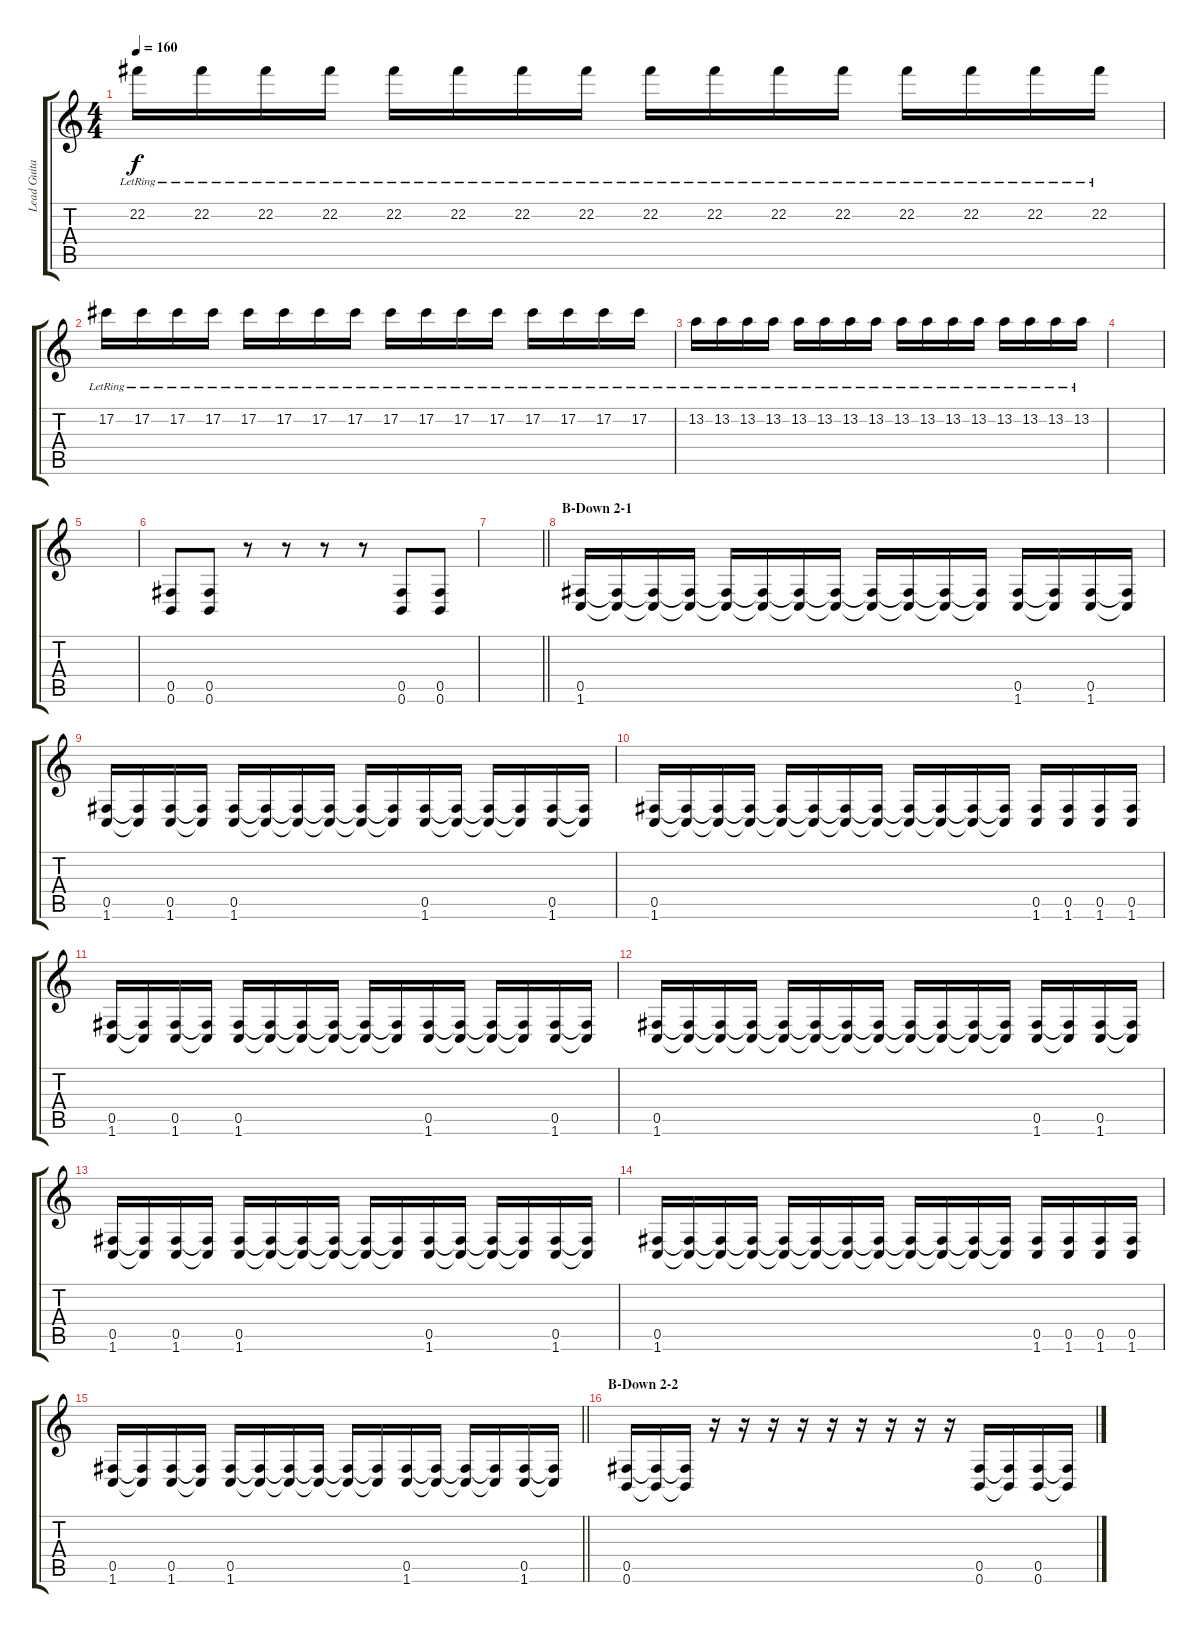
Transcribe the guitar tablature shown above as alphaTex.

\track ("Lead Guitar" "Lead Guita") {instrument overdrivenguitar}
\staff {score tabs}
\tuning (Db4 Ab3 E3 B2 Gb2 B1) {hide}
\ts (4 4)
\tempo 160
\clef g2
\ks c
22.2{lr}.16{dy f} 22.2{lr}.16 22.2{lr}.16 22.2{lr}.16 22.2{lr}.16 22.2{lr}.16 22.2{lr}.16 22.2{lr}.16 22.2{lr}.16 22.2{lr}.16 22.2{lr}.16 22.2{lr}.16 22.2{lr}.16 22.2{lr}.16 22.2{lr}.16 22.2{lr}.16 |
17.2{lr}.16 17.2{lr}.16 17.2{lr}.16 17.2{lr}.16 17.2{lr}.16 17.2{lr}.16 17.2{lr}.16 17.2{lr}.16 17.2{lr}.16 17.2{lr}.16 17.2{lr}.16 17.2{lr}.16 17.2{lr}.16 17.2{lr}.16 17.2{lr}.16 17.2{lr}.16 |
13.2{lr}.16 13.2{lr}.16 13.2{lr}.16 13.2{lr}.16 13.2{lr}.16 13.2{lr}.16 13.2{lr}.16 13.2{lr}.16 13.2{lr}.16 13.2{lr}.16 13.2{lr}.16 13.2{lr}.16 13.2{lr}.16 13.2{lr}.16 13.2{lr}.16 13.2{lr}.16 |
|
|
(0.5 0.6).8{volume 13} (0.5 0.6).8 r.8 r.8 r.8 r.8 (0.5 0.6).8 (0.5 0.6).8 |
\barLineRight lightlight
|
\section ("" "B-Down 2-1")
(0.5 1.6).16 (0.5{t} 1.6{t}).16 (0.5{t} 1.6{t}).16 (0.5{t} 1.6{t}).16 (0.5{t} 1.6{t}).16 (0.5{t} 1.6{t}).16 (0.5{t} 1.6{t}).16 (0.5{t} 1.6{t}).16 (0.5{t} 1.6{t}).16 (0.5{t} 1.6{t}).16 (0.5{t} 1.6{t}).16 (0.5{t} 1.6{t}).16 (0.5 1.6).16 (0.5{t} 1.6{t}).16 (0.5 1.6).16 (0.5{t} 1.6{t}).16 |
(0.5 1.6).16 (0.5{t} 1.6{t}).16 (0.5 1.6).16 (0.5{t} 1.6{t}).16 (0.5 1.6).16 (0.5{t} 1.6{t}).16 (0.5{t} 1.6{t}).16 (0.5{t} 1.6{t}).16 (0.5{t} 1.6{t}).16 (0.5{t} 1.6{t}).16 (0.5 1.6).16 (0.5{t} 1.6{t}).16 (0.5{t} 1.6{t}).16 (0.5{t} 1.6{t}).16 (0.5 1.6).16 (0.5{t} 1.6{t}).16 |
(0.5 1.6).16 (0.5{t} 1.6{t}).16 (0.5{t} 1.6{t}).16 (0.5{t} 1.6{t}).16 (0.5{t} 1.6{t}).16 (0.5{t} 1.6{t}).16 (0.5{t} 1.6{t}).16 (0.5{t} 1.6{t}).16 (0.5{t} 1.6{t}).16 (0.5{t} 1.6{t}).16 (0.5{t} 1.6{t}).16 (0.5{t} 1.6{t}).16 (0.5 1.6).16 (0.5 1.6).16 (0.5 1.6).16 (0.5 1.6).16 |
(0.5 1.6).16 (0.5{t} 1.6{t}).16 (0.5 1.6).16 (0.5{t} 1.6{t}).16 (0.5 1.6).16 (0.5{t} 1.6{t}).16 (0.5{t} 1.6{t}).16 (0.5{t} 1.6{t}).16 (0.5{t} 1.6{t}).16 (0.5{t} 1.6{t}).16 (0.5 1.6).16 (0.5{t} 1.6{t}).16 (0.5{t} 1.6{t}).16 (0.5{t} 1.6{t}).16 (0.5 1.6).16 (0.5{t} 1.6{t}).16 |
(0.5 1.6).16 (0.5{t} 1.6{t}).16 (0.5{t} 1.6{t}).16 (0.5{t} 1.6{t}).16 (0.5{t} 1.6{t}).16 (0.5{t} 1.6{t}).16 (0.5{t} 1.6{t}).16 (0.5{t} 1.6{t}).16 (0.5{t} 1.6{t}).16 (0.5{t} 1.6{t}).16 (0.5{t} 1.6{t}).16 (0.5{t} 1.6{t}).16 (0.5 1.6).16 (0.5{t} 1.6{t}).16 (0.5 1.6).16 (0.5{t} 1.6{t}).16 |
(0.5 1.6).16 (0.5{t} 1.6{t}).16 (0.5 1.6).16 (0.5{t} 1.6{t}).16 (0.5 1.6).16 (0.5{t} 1.6{t}).16 (0.5{t} 1.6{t}).16 (0.5{t} 1.6{t}).16 (0.5{t} 1.6{t}).16 (0.5{t} 1.6{t}).16 (0.5 1.6).16 (0.5{t} 1.6{t}).16 (0.5{t} 1.6{t}).16 (0.5{t} 1.6{t}).16 (0.5 1.6).16 (0.5{t} 1.6{t}).16 |
(0.5 1.6).16 (0.5{t} 1.6{t}).16 (0.5{t} 1.6{t}).16 (0.5{t} 1.6{t}).16 (0.5{t} 1.6{t}).16 (0.5{t} 1.6{t}).16 (0.5{t} 1.6{t}).16 (0.5{t} 1.6{t}).16 (0.5{t} 1.6{t}).16 (0.5{t} 1.6{t}).16 (0.5{t} 1.6{t}).16 (0.5{t} 1.6{t}).16 (0.5 1.6).16 (0.5 1.6).16 (0.5 1.6).16 (0.5 1.6).16 |
\barLineRight lightlight
(0.5 1.6).16 (0.5{t} 1.6{t}).16 (0.5 1.6).16 (0.5{t} 1.6{t}).16 (0.5 1.6).16 (0.5{t} 1.6{t}).16 (0.5{t} 1.6{t}).16 (0.5{t} 1.6{t}).16 (0.5{t} 1.6{t}).16 (0.5{t} 1.6{t}).16 (0.5 1.6).16 (0.5{t} 1.6{t}).16 (0.5{t} 1.6{t}).16 (0.5{t} 1.6{t}).16 (0.5 1.6).16 (0.5{t} 1.6{t}).16 |
\section ("" "B-Down 2-2")
(0.5 0.6).16 (0.5{t} 0.6{t}).16 (0.5{t} 0.6{t}).16 r.16 r.16 r.16 r.16 r.16 r.16 r.16 r.16 r.16 (0.5 0.6).16 (0.5{t} 0.6{t}).16 (0.5 0.6).16 (0.5{t} 0.6{t}).16
